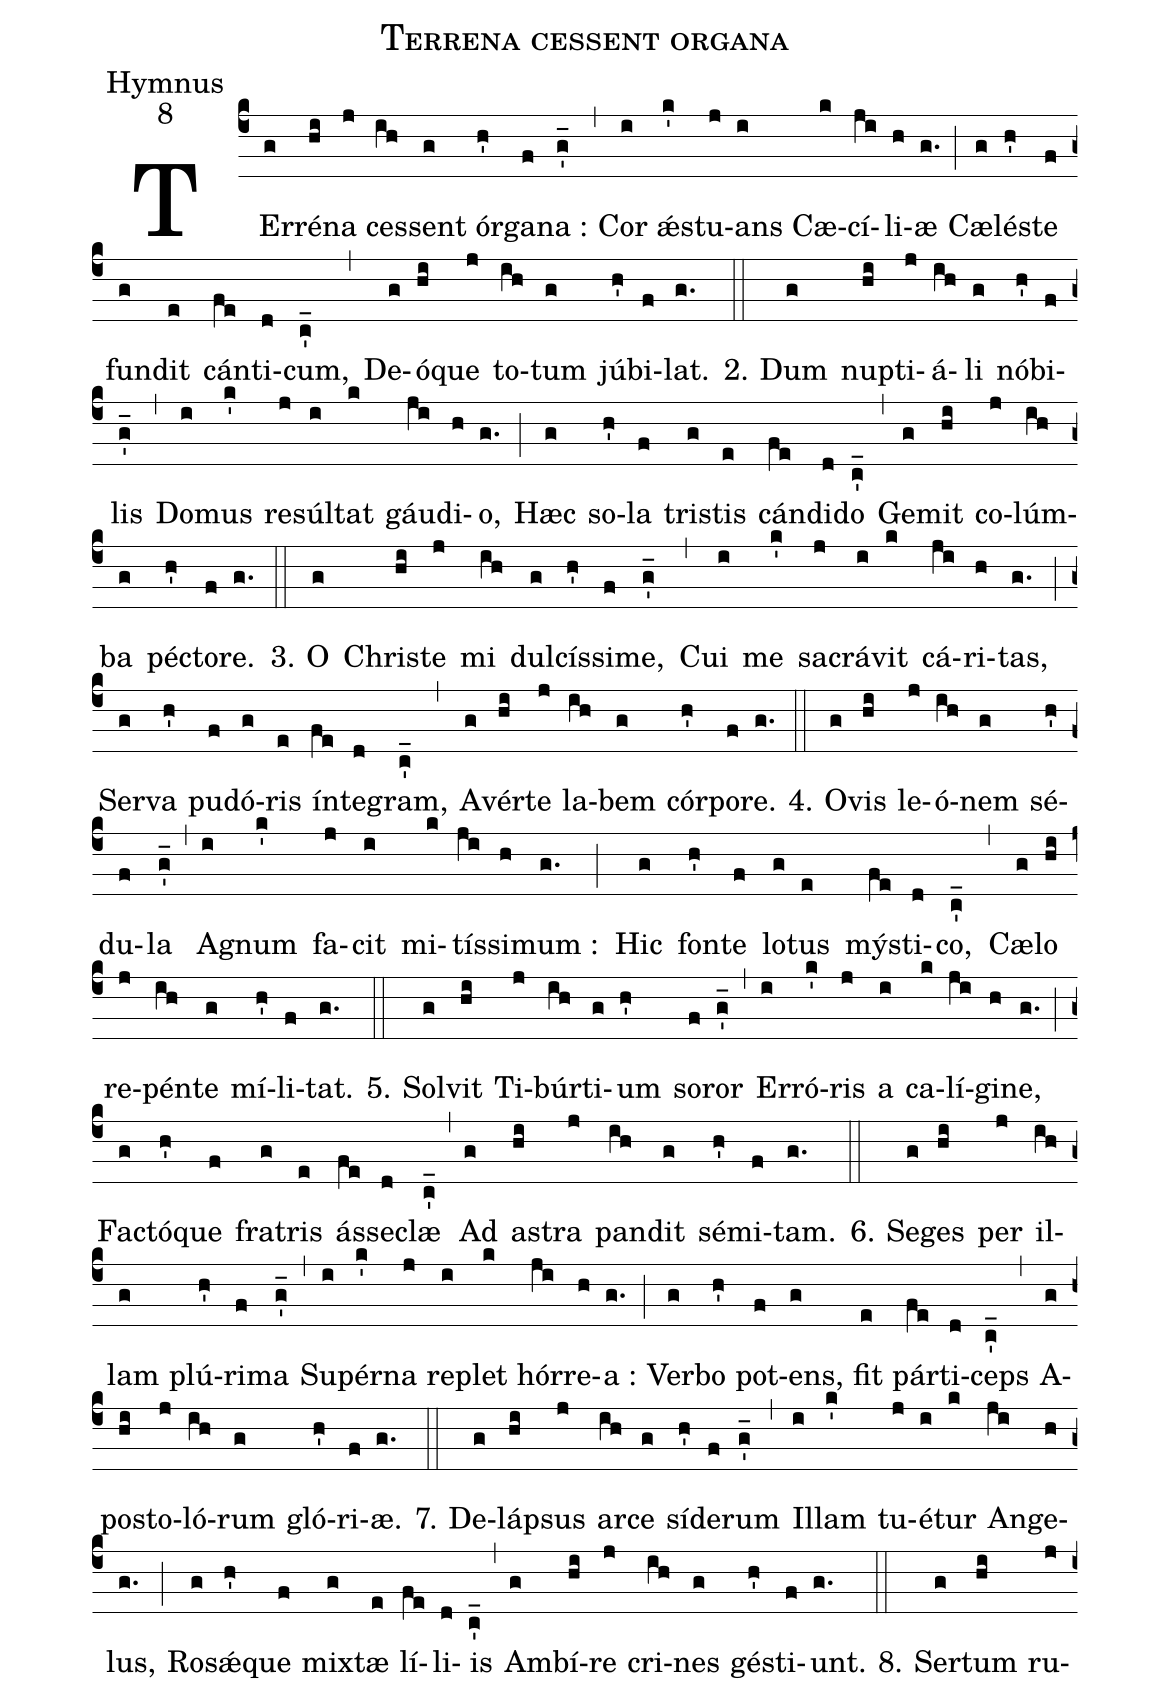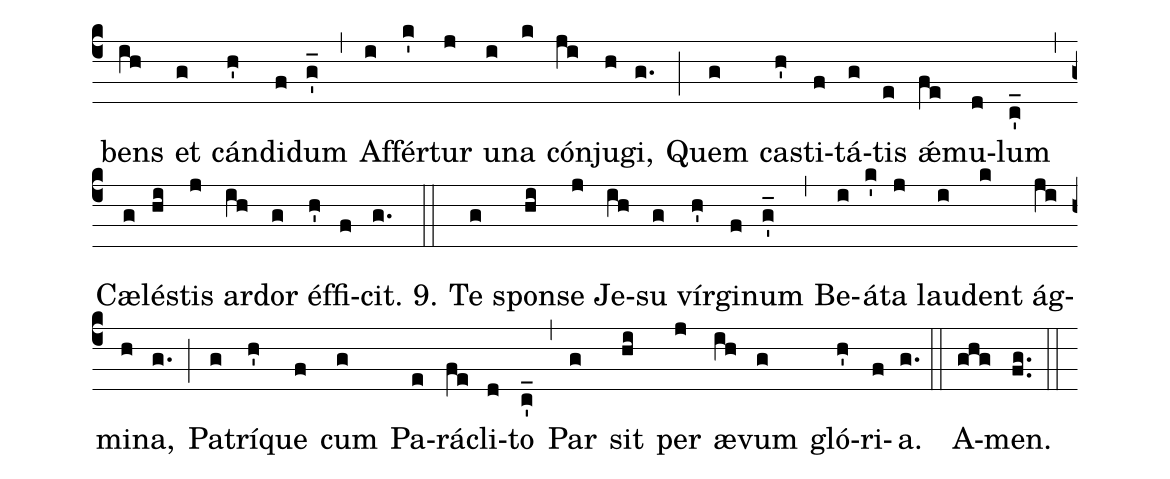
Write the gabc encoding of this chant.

name:Terrena cessent organa;
office-part:Hymnus;
mode:8;
%%
(c4)TEr(g)ré(hi)na(j) ces(ih)sent(g) ór(h')ga(f)na :(g'_) (,)
Cor(i) ǽs(k')tu(j)ans(i) Cæ(k)cí(ji)li(h)æ(g.) (;)
Cæ(g)lés(h')te(f) fun(g)dit(e) cán(fe)ti(d)cum,(c'_) (,)
De(g)ó(hi)que(j) to(ih)tum(g) jú(h')bi(f)lat.(g.) (::)

2. Dum(g) nup(hi)ti(j)á(ih)li(g) nó(h')bi(f)lis(g'_) (,)
Do(i)mus(k') re(j)súl(i)tat(k) gáu(ji)di(h)o,(g.) (;)
Hæc(g) so(h')la(f) tris(g)tis(e) cán(fe)di(d)do(c'_) (,)
Ge(g)mit(hi) co(j)lúm(ih)ba(g) péc(h')to(f)re.(g.) (::)

3. O(g) Chris(hi)te(j) mi(ih) dul(g)cís(h')si(f)me,(g'_) (,)
Cui(i) me(k') sa(j)crá(i)vit(k) cá(ji)ri(h)tas,(g.) (;)
Ser(g)va(h') pu(f)dó(g)ris(e) ín(fe)te(d)gram,(c'_) (,)
A(g)vér(hi)te(j) la(ih)bem(g) cór(h')po(f)re.(g.) (::)

4. O(g)vis(hi) le(j)ó(ih)nem(g) sé(h')du(f)la(g'_) (,)
A(i)gnum(k') fa(j)cit(i) mi(k)tís(ji)si(h)mum :(g.) (;)
Hic(g) fon(h')te(f) lo(g)tus(e) mýs(fe)ti(d)co,(c'_) (,)
Cæ(g)lo(hi) re(j)pén(ih)te(g) mí(h')li(f)tat.(g.) (::)

5. Sol(g)vit(hi) Ti(j)búr(ih)ti(g)um(h') so(f)ror(g'_) (,)
Er(i)ró(k')ris(j) a(i) ca(k)lí(ji)gi(h)ne,(g.) (;)
Fac(g)tó(h')que(f) fra(g)tris(e) ás(fe)se(d)clæ(c'_) (,)
Ad(g) as(hi)tra(j) pan(ih)dit(g) sé(h')mi(f)tam.(g.) (::)

6. Se(g)ges(hi) per(j) il(ih)lam(g) plú(h')ri(f)ma(g'_) (,)
Su(i)pér(k')na(j) re(i)plet(k) hór(ji)re(h)a :(g.) (;)
Ver(g)bo(h') pot(f)ens,(g) fit(e) pár(fe)ti(d)ceps(c'_) (,)
A(g)pos(hi)to(j)ló(ih)rum(g) gló(h')ri(f)æ.(g.) (::)

7. De(g)láp(hi)sus(j) ar(ih)ce(g) sí(h')de(f)rum(g'_) (,)
Il(i)lam(k') tu(j)é(i)tur(k) An(ji)ge(h)lus,(g.) (;)
Ro(g)sǽ(h')que(f) mix(g)tæ(e) lí(fe)li(d)is(c'_) (,)
Amb(g)í(hi)re(j) cri(ih)nes(g) gés(h')ti(f)unt.(g.) (::)

8. Ser(g)tum(hi) ru(j)bens(ih) et(g) cán(h')di(f)dum(g'_) (,)
Af(i)fér(k')tur(j) u(i)na(k) cón(ji)ju(h)gi,(g.) (;)
Quem(g) cas(h')ti(f)tá(g)tis(e) ǽ(fe)mu(d)lum(c'_) (,)
Cæ(g)lés(hi)tis(j) ar(ih)dor(g) éf(h')fi(f)cit.(g.) (::)

9. Te(g) spon(hi)se(j) Je(ih)su(g) vír(h')gi(f)num(g'_) (,)
Be(i)á(k')ta(j) lau(i)dent(k) ág(ji)mi(h)na,(g.) (;)
Pa(g)trí(h')que(f) cum(g) Pa(e)rá(fe)cli(d)to(c'_) (,)
Par(g) sit(hi) per(j) æ(ih)vum(g) gló(h')ri(f)a.(g.) (::)
A(ghg)men.(fg..) (::)
